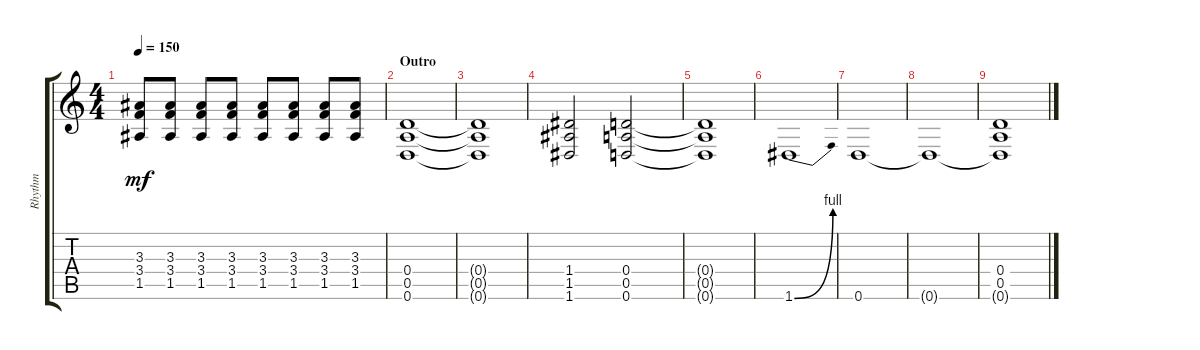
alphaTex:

\track ("Rhythm" "Rhythm") {instrument distortionguitar}
\staff {score tabs}
\tuning (E4 B3 G3 D3 A2 D2) {hide}
\ts (4 4)
\tempo 150
\clef g2
\ks c
(3.3 3.4 1.5).8{dy mf} (3.3 3.4 1.5).8 (3.3 3.4 1.5).8 (3.3 3.4 1.5).8 (3.3 3.4 1.5).8 (3.3 3.4 1.5).8 (3.3 3.4 1.5).8 (3.3 3.4 1.5).8 |
\section ("" "Outro")
(0.4 0.5 0.6).1 |
(0.4{t} 0.5{t} 0.6{t}).1 |
(1.4 1.5 1.6).2 (0.4 0.5 0.6).2 |
(0.4{t} 0.5{t} 0.6{t}).1 |
1.6{be (bend 0 0 60 4)}.1 |
0.6.1 |
0.6{t}.1 |
(0.4 0.5 0.6{t}).1
